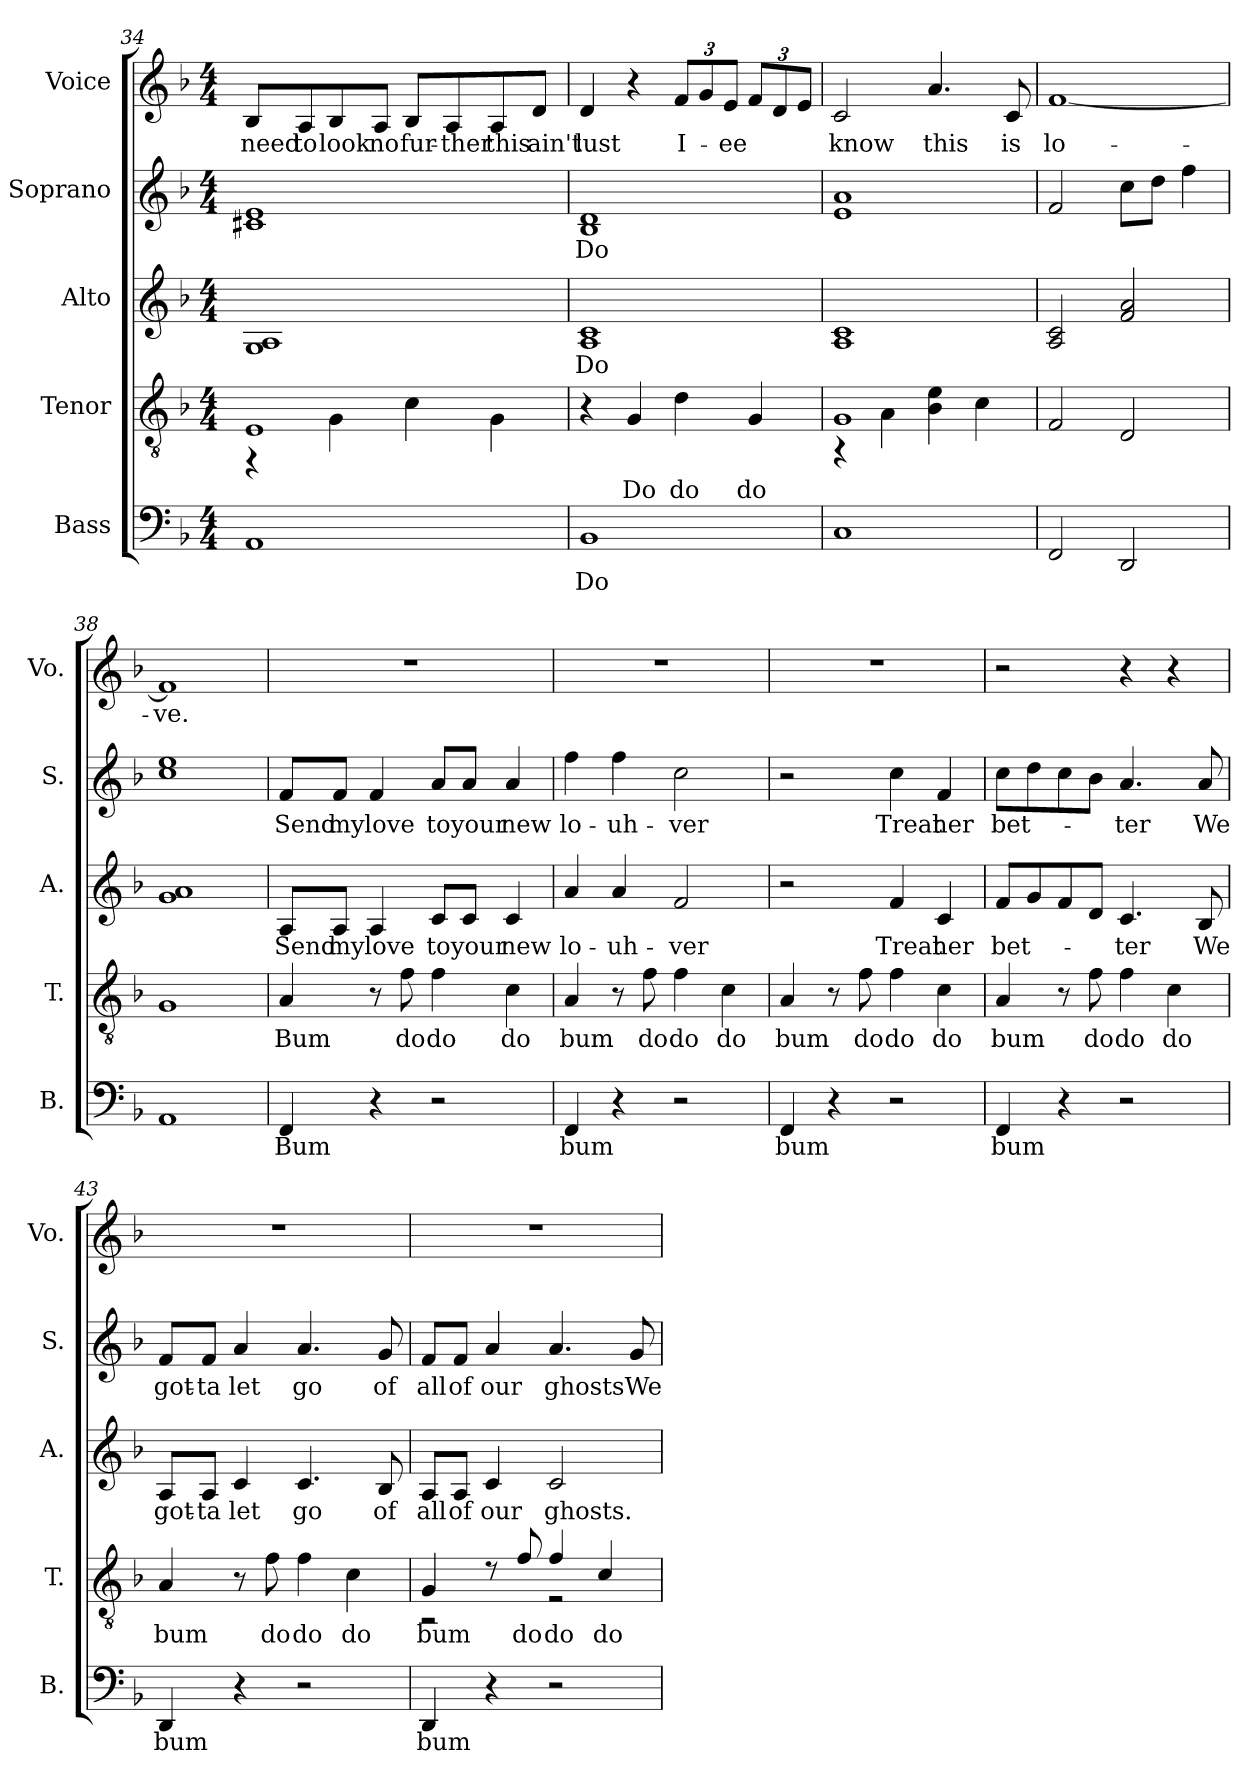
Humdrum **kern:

**kern	**text	**kern	**text	**kern	**text	**kern	**text	**kern	**text
*part5	*part5	*part4	*part4	*part3	*part3	*part2	*part2	*part1	*part1
*staff5	*staff5	*staff4	*staff4	*staff3	*staff3	*staff2	*staff2	*staff1	*staff1
*I"Bass	*	*I"Tenor	*	*I"Alto	*	*I"Soprano	*	*I"Voice	*
*I'B.	*	*I'T.	*	*I'A.	*	*I'S.	*	*I'Vo.	*
*clefF4	*	*clefGv2	*	*clefG2	*	*clefG2	*	*clefG2	*
*k[b-]	*	*k[b-]	*	*k[b-]	*	*k[b-]	*	*k[b-]	*
*M4/4	*	*M4/4	*	*M4/4	*	*M4/4	*	*M4/4	*
=34	=34	=34	=34	=34	=34	=34	=34	=34	=34
*	*	*^	*	*	*	*	*	*	*
1AA	.	1E	4r	.	1G 1A	.	1c#X 1e	.	8B-/L	need
.	.	.	.	.	.	.	.	.	8A/	to
.	.	.	4G\	.	.	.	.	.	8B-/	look
.	.	.	.	.	.	.	.	.	8A/J	no
.	.	.	4c\	.	.	.	.	.	8B-/L	fur-
.	.	.	.	.	.	.	.	.	8A/	-ther
.	.	.	4G\	.	.	.	.	.	8A/	this
.	.	.	.	.	.	.	.	.	8d/J	ain't
*	*	*v	*v	*	*	*	*	*	*	*
=35	=35	=35	=35	=35	=35	=35	=35	=35	=35
1BB-	Do	4r	.	1A 1c	Do	1B- 1d	Do	4d/	lust
.	.	4G/	Do	.	.	.	.	4r	.
*	*	*	*	*	*	*	*	*Xbrackettup	*
.	.	4d\	do	.	.	.	.	12f/L	I-
.	.	.	.	.	.	.	.	12g/	.
.	.	.	.	.	.	.	.	12e/J	-ee
.	.	4G/	do	.	.	.	.	12f/L	.
.	.	.	.	.	.	.	.	12d/	.
.	.	.	.	.	.	.	.	12e/J	.
!!LO:LB:g=z
=36	=36	=36	=36	=36	=36	=36	=36	=36	=36
*	*	*^	*	*	*	*	*	*	*
1C	.	1G	4r	.	1A 1c	.	1e 1a	.	2c/	know
.	.	.	4A\	.	.	.	.	.	.	.
.	.	.	4B-\ 4e\	.	.	.	.	.	4.a/	this
.	.	.	4c\	.	.	.	.	.	.	.
.	.	.	.	.	.	.	.	.	8c/	is
*	*	*v	*v	*	*	*	*	*	*	*
=37	=37	=37	=37	=37	=37	=37	=37	=37	=37
2FF/	.	2F/	.	2A/ 2c/	.	2f/	.	[1f	lo-
2DD/	.	2D/	.	2f/ 2a/	.	8cc\L	.	.	.
.	.	.	.	.	.	8dd\J	.	.	.
.	.	.	.	.	.	4ff\	.	.	.
=38	=38	=38	=38	=38	=38	=38	=38	=38	=38
1AA	.	1G	.	1g 1a	.	1cc 1ee	.	1f]	-ve.
=39	=39	=39	=39	=39	=39	=39	=39	=39	=39
4FF/	Bum	4A/	Bum	8A/L	Send	8f/L	Send	1r	.
.	.	.	.	8A/J	my	8f/J	my	.	.
4r	.	8r	.	4A/	love	4f/	love	.	.
.	.	8f\	do	.	.	.	.	.	.
2r	.	4f\	do	8c/L	to	8a/L	to	.	.
.	.	.	.	8c/J	your	8a/J	your	.	.
.	.	4c\	do	4c/	new	4a/	new	.	.
=40	=40	=40	=40	=40	=40	=40	=40	=40	=40
4FF/	bum	4A/	bum	4a/	lo-	4ff\	lo-	1r	.
4r	.	8r	.	4a/	-uh-	4ff\	-uh-	.	.
.	.	8f\	do	.	.	.	.	.	.
2r	.	4f\	do	2f/	-ver	2cc\	-ver	.	.
.	.	4c\	do	.	.	.	.	.	.
!!LO:PB:g=z
=41	=41	=41	=41	=41	=41	=41	=41	=41	=41
4FF/	bum	4A/	bum	2r	.	2r	.	1r	.
4r	.	8r	.	.	.	.	.	.	.
.	.	8f\	do	.	.	.	.	.	.
2r	.	4f\	do	4f/	Treat	4cc\	Treat	.	.
.	.	4c\	do	4c/	her	4f/	her	.	.
=42	=42	=42	=42	=42	=42	=42	=42	=42	=42
4FF/	bum	4A/	bum	8f/L	bet-	8cc\L	bet-	2r	.
.	.	.	.	8g/	.	8dd\	.	.	.
4r	.	8r	.	8f/	.	8cc\	.	.	.
.	.	8f\	do	8d/J	.	8b-\J	.	.	.
2r	.	4f\	do	4.c/	-ter	4.a/	-ter	4r	.
.	.	4c\	do	.	.	.	.	4r	.
.	.	.	.	8B-/	We	8a/	We	.	.
=43	=43	=43	=43	=43	=43	=43	=43	=43	=43
4DD/	bum	4A/	bum	8A/L	got-	8f/L	got-	1r	.
.	.	.	.	8A/J	-ta	8f/J	-ta	.	.
4r	.	8r	.	4c/	let	4a/	let	.	.
.	.	8f\	do	.	.	.	.	.	.
2r	.	4f\	do	4.c/	go	4.a/	go	.	.
.	.	4c\	do	.	.	.	.	.	.
.	.	.	.	8B-/	of	8g/	of	.	.
=44	=44	=44	=44	=44	=44	=44	=44	=44	=44
*	*	*^	*	*	*	*	*	*	*
4DD/	bum	4G/	2r	bum	8A/L	all	8f/L	all	1r	.
.	.	.	.	.	8A/J	of	8f/J	of	.	.
4r	.	8r	.	.	4c/	our	4a/	our	.	.
.	.	8f/	.	do	.	.	.	.	.	.
2r	.	4f/	2r	do	2c/	ghosts.	4.a/	ghosts	.	.
.	.	4c/	.	do	.	.	.	.	.	.
.	.	.	.	.	.	.	8g/	We	.	.
*	*	*v	*v	*	*	*	*	*	*	*
=	=	=	=	=	=	=	=	=	=
*-	*-	*-	*-	*-	*-	*-	*-	*-	*-
